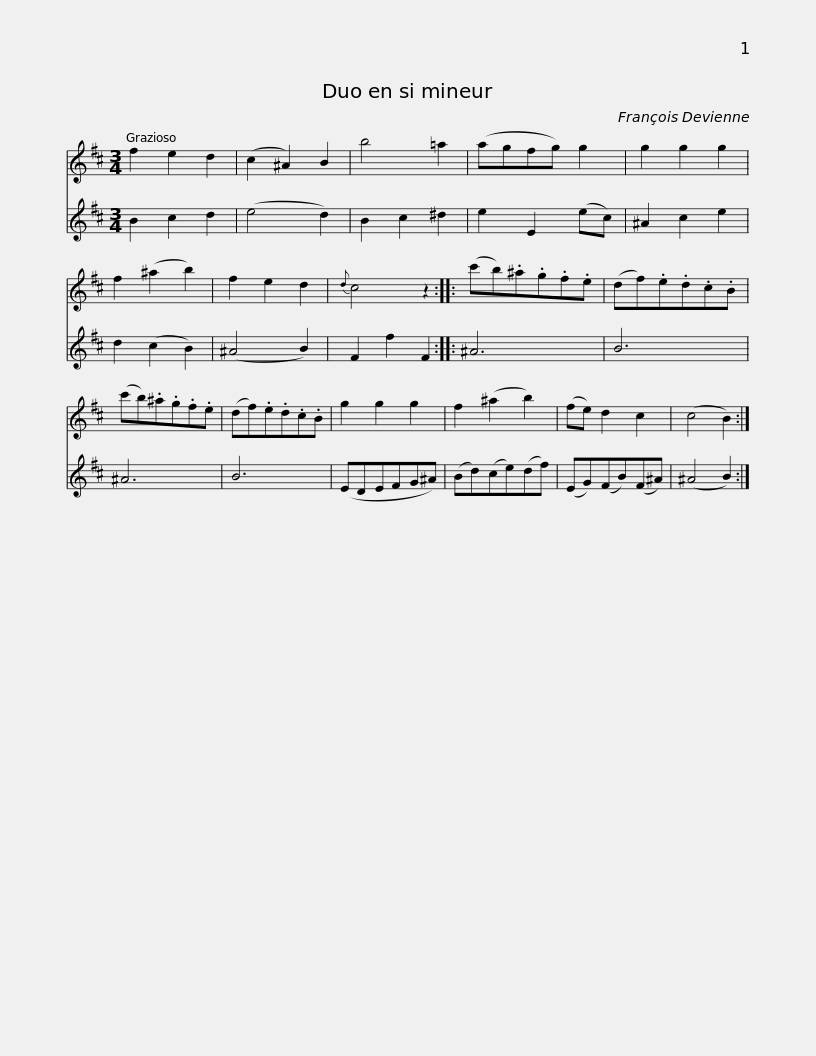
X:1
%%score 1 2
L:1/8
M:3/4
I:linebreak $
K:Bmin
V:1 treble
V:2 treble
V:1
 f2 e2 d2 | (c2 ^A2) B2 | b4 =a2 | (agfg) g2 | g2 g2 g2 | %5
 f2 (^a2 b2) | f2 e2 d2 |{d} c4 z2 :: (c'b).^a.g.f.e |$ (df).e.d.c.B | %10
 (c'b).^a.g.f.e | (df).e.d.c.B | g2 g2 g2 | f2 (^a2 b2) | (fe) d2 c2 | %15
 (c4 B2) :| %16
V:2
 B2 c2 d2 | (e4 d2) | B2 c2 ^d2 | e2 E2 (ec) | ^A2 c2 e2 | %5
 d2 (c2 B2) | (^A4 B2) | F2 f2 F2 :: ^A6 |$ B6 | %10
 ^A6 | B6 | (EDEFG^A) | (Bd)(ce)(df) | (EG)(FB)(F^A) | %15
 (^A4 B2) :| %16
